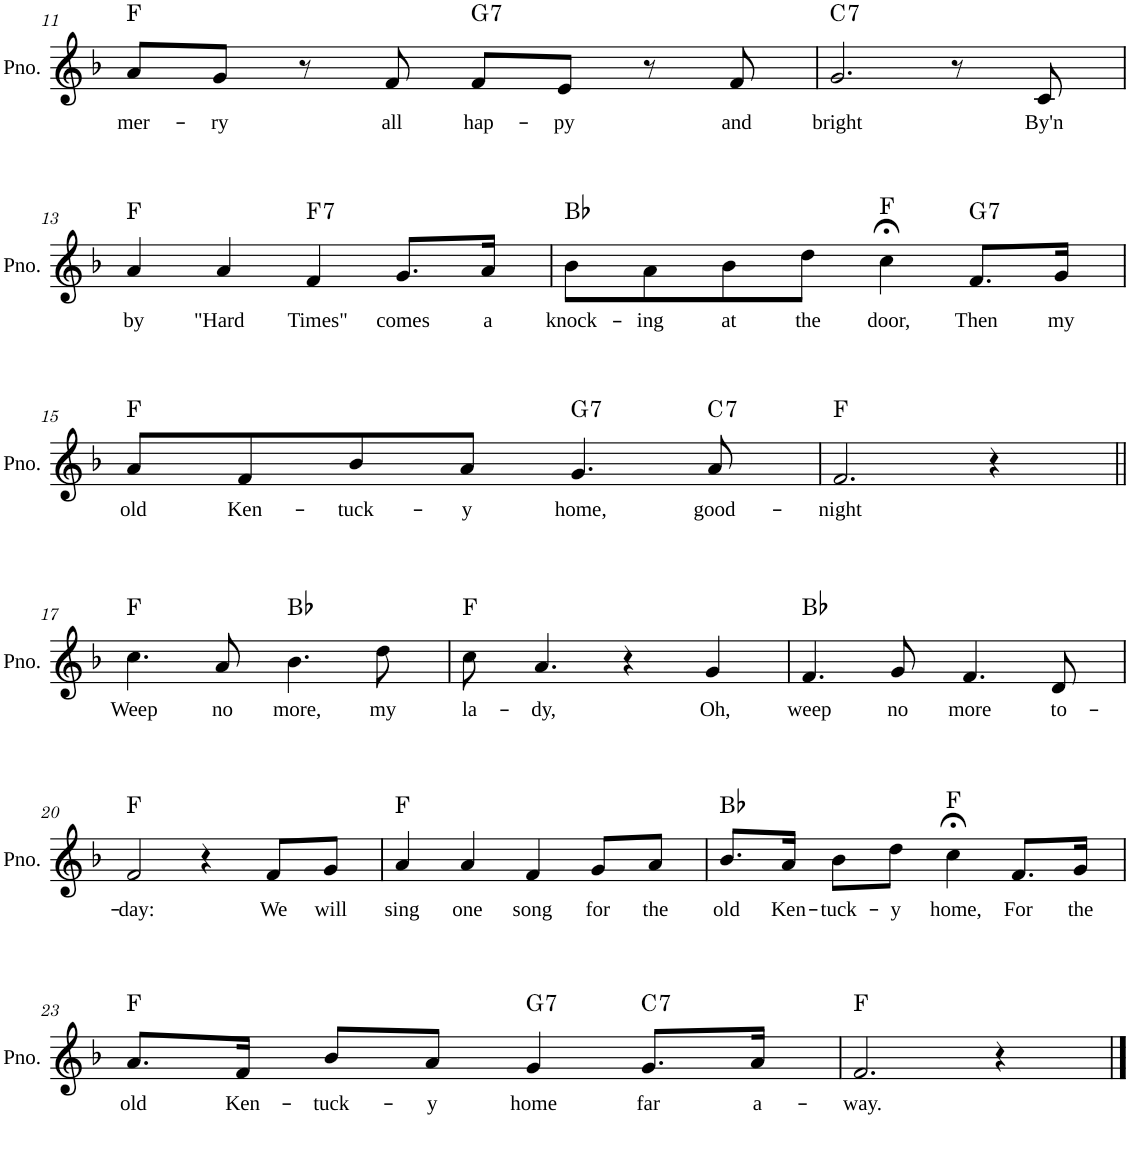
**kern	**text	**harte
*part1	*part1	*part1
*staff1	*staff1	*
*I"Piano	*	*
*I'Pno.	*	*
!!LO:PB:g=z
*clefG2	*	*
*k[b-]	*	*
*M4/4	*	*
=11	=11	=11
!	!LO:LY:b	!
8a/L	mer-	F:maj
!	!LO:LY:b	!
8g/J	-ry	.
8r	.	.
!	!LO:LY:b	!
8f/	all	.
!	!LO:LY:b	!LO:H:kt=7
8f/L	hap-	G:7
!	!LO:LY:b	!
8e/J	-py	.
8r	.	.
!	!LO:LY:b	!
8f/	and	.
=12	=12	=12
!	!LO:LY:b	!LO:H:kt=7
2.g/	bright	C:7
8r	.	.
!	!LO:LY:b	!
8c/	By'n	.
!!LO:LB:g=z
=13	=13	=13
!	!LO:LY:b	!
4a/	by	F:maj
!	!LO:LY:b	!
4a/	"Hard	.
!	!LO:LY:b	!LO:H:kt=7
4f/	Times"	F:7
!	!LO:LY:b	!
8.g/L	comes	.
!	!LO:LY:b	!
16a/Jk	a	.
=14	=14	=14
!	!LO:LY:b	!
8b-\L	knock-	Bb:maj
!	!LO:LY:b	!
8a\	-ing	.
!	!LO:LY:b	!
8b-\	at	.
!	!LO:LY:b	!
8dd\J	the	.
!	!LO:LY:b	!
4cc;<\	door,	F:maj
!	!LO:LY:b	!LO:H:kt=7
8.f/L	Then	G:7
!	!LO:LY:b	!
16g/Jk	my	.
!!LO:LB:g=z
=15	=15	=15
!	!LO:LY:b	!
8a/L	old	F:maj
!	!LO:LY:b	!
8f/	Ken-	.
!	!LO:LY:b	!
8b-/	-tuck-	.
!	!LO:LY:b	!
8a/J	-y	.
!	!LO:LY:b	!LO:H:kt=7
4.g/	home,	G:7
!	!LO:LY:b	!LO:H:kt=7
8a/	good-	C:7
=16	=16	=16
!	!LO:LY:b	!
2.f/	-night	F:maj
4r	.	.
!!LO:LB:g=z
=17||	=17||	=17||
!	!LO:LY:b	!
4.cc\	Weep	F:maj
!	!LO:LY:b	!
8a/	no	.
!	!LO:LY:b	!
4.b-\	more,	Bb:maj
!	!LO:LY:b	!
8dd\	my	.
=18	=18	=18
!	!LO:LY:b	!
8cc\	la-	F:maj
!	!LO:LY:b	!
4.a/	-dy,	.
4r	.	.
!	!LO:LY:b	!
4g/	Oh,	.
=19	=19	=19
!	!LO:LY:b	!
4.f/	weep	Bb:maj
!	!LO:LY:b	!
8g/	no	.
!	!LO:LY:b	!
4.f/	more	.
!	!LO:LY:b	!
8d/	to-	.
!!LO:LB:g=z
=20	=20	=20
!	!LO:LY:b	!
2f/	-day:	F:maj
4r	.	.
!	!LO:LY:b	!
8f/L	We	.
!	!LO:LY:b	!
8g/J	will	.
=21	=21	=21
!	!LO:LY:b	!
4a/	sing	F:maj
!	!LO:LY:b	!
4a/	one	.
!	!LO:LY:b	!
4f/	song	.
!	!LO:LY:b	!
8g/L	for	.
!	!LO:LY:b	!
8a/J	the	.
=22	=22	=22
!	!LO:LY:b	!
8.b-/L	old	Bb:maj
!	!LO:LY:b	!
16a/Jk	Ken-	.
!	!LO:LY:b	!
8b-\L	-tuck-	.
!	!LO:LY:b	!
8dd\J	-y	.
!	!LO:LY:b	!
4cc;<\	home,	F:maj
!	!LO:LY:b	!
8.f/L	For	.
!	!LO:LY:b	!
16g/Jk	the	.
!!LO:LB:g=z
=23	=23	=23
!	!LO:LY:b	!
8.a/L	old	F:maj
!	!LO:LY:b	!
16f/Jk	Ken-	.
!	!LO:LY:b	!
8b-/L	-tuck-	.
!	!LO:LY:b	!
8a/J	-y	.
!	!LO:LY:b	!LO:H:kt=7
4g/	home	G:7
!	!LO:LY:b	!LO:H:kt=7
8.g/L	far	C:7
!	!LO:LY:b	!
16a/Jk	a-	.
=24	=24	=24
!	!LO:LY:b	!
2.f/	-way.	F:maj
4r	.	.
==	==	==
*-	*-	*-
